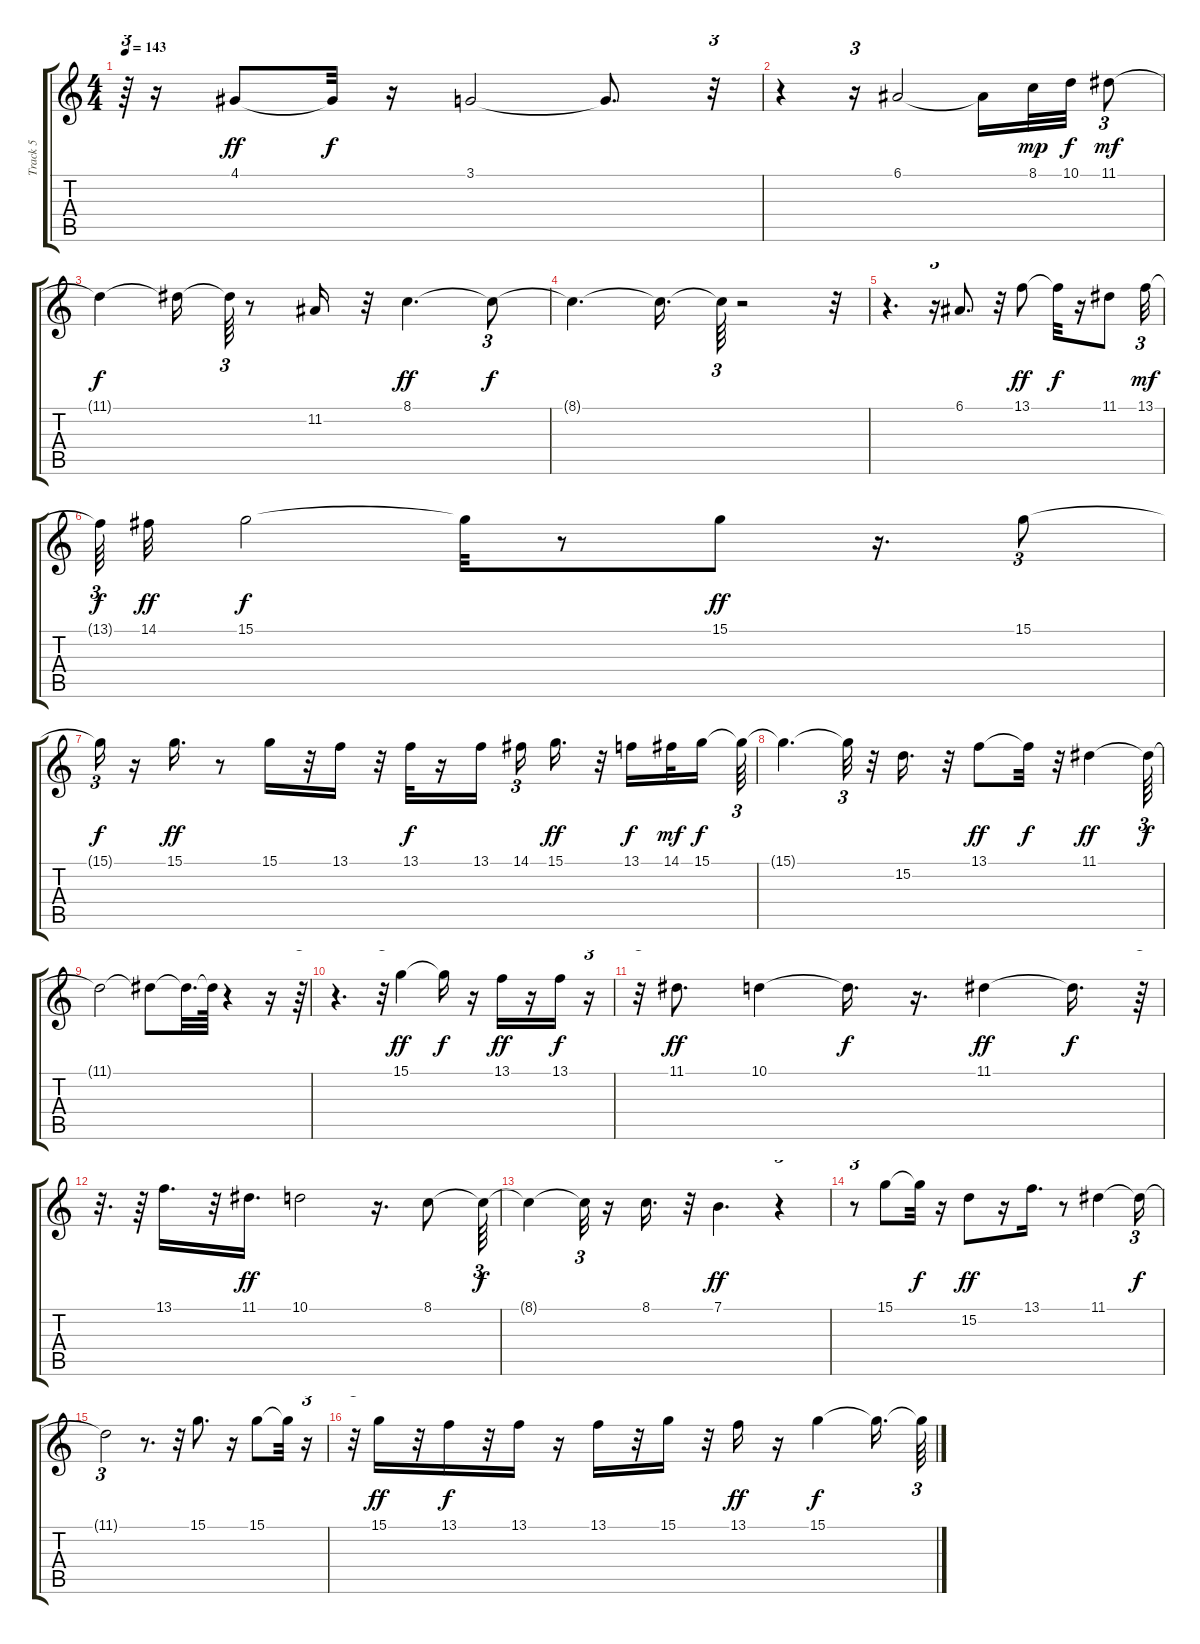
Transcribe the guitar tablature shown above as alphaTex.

\track ("Track 5" "Track 5") {instrument sopranosax}
\staff {score tabs}
\tuning (E4 B3 G3 D3 A2 E2) {hide}
\ts (4 4)
\tempo 143
\clef g2
\ks c
r.64{tu (3 2) dy f} r.16 4.1.8{dy ff} 4.1{t}.32{dy f} r.16 3.1.2 3.1{t}.8{d} r.32{tu (3 2)} |
r.4 r.16{tu (3 2)} 6.1.2 6.1{t}.16 8.1.32{dy mp} 10.1.32{dy f} 11.1.8{tu (3 2) dy mf} |
11.1{t}.4{dy f} 11.1{t}.16 11.1{t}.64{tu (3 2)} r.8 11.2.16 r.32 8.1.4{d dy ff} 8.1{t}.8{tu (3 2) dy f} |
8.1{t}.4{d} 8.1{t}.16{d} 8.1{t}.64{tu (3 2)} r.2 r.32{tu (3 2)} |
r.4{d} r.16{tu (3 2)} 6.1.8{d} r.32 13.1.8{dy ff} 13.1{t}.32{dy f} r.16 11.1.8 13.1.32{tu (3 2) dy mf} |
13.1{t}.64{tu (3 2) dy f} 14.1.32{dy ff} 15.1.2{dy f} 15.1{t}.32 r.8 15.1.8{dy ff} r.16{d} 15.1.8{tu (3 2)} |
15.1{t}.16{tu (3 2) dy f} r.16 15.1.16{d dy ff} r.8 15.1.16 r.32 13.1.16 r.32 13.1.32{dy f} r.16 13.1.16{beam splitsecondary} 14.1.16{tu (3 2)} 15.1.16{d dy ff} r.32 13.1.16{dy f} 14.1.32{dy mf} 15.1.16{dy f beam splitsecondary} 15.1{t}.64{tu (3 2)} |
15.1{t}.4{d} 15.1{t}.32{tu (3 2)} r.32 15.2.16{d} r.32 13.1.8{dy ff} 13.1{t}.32{dy f} r.32 11.1.4{dy ff} 11.1{t}.64{tu (3 2) dy f} |
11.1{t}.2 11.1{t}.8 11.1{t}.32{d} 11.1{t}.64 r.4 r.16 r.64{tu (3 2)} |
r.4{d} r.32{tu (3 2)} 15.1.4{dy ff} 15.1{t}.16{dy f} r.16 13.1.16{dy ff} r.16 13.1.16{dy f} r.16{tu (3 2)} |
r.32{tu (3 2)} 11.1.8{d dy ff} 10.1.4 10.1{t}.16{d dy f} r.16{d} 11.1.4{dy ff} 11.1{t}.16{d dy f} r.64{tu (3 2)} |
r.32{d} r.64 13.1.16{d} r.32 11.1.16{d dy ff} 10.1.2 r.16{d} 8.1.8 8.1{t}.64{tu (3 2) dy f} |
8.1{t}.4 8.1{t}.32{tu (3 2)} r.16 8.1.16{d} r.32 7.1.4{d dy ff} r.4{tu (3 2)} |
r.8{tu (3 2)} 15.1.8 15.1{t}.32{dy f} r.16 15.2.8{dy ff} r.16 13.1.16{d} r.8 11.1.4 11.1{t}.16{tu (3 2) dy f} |
11.1{t}.2{tu (3 2)} r.8{d} r.32 15.1.8{d} r.16 15.1.8 15.1{t}.32 r.16{tu (3 2)} |
r.32{tu (3 2)} 15.1.16{dy ff} r.32 13.1.16{dy f} r.32 13.1.16 r.16 13.1.16 r.32 15.1.16 r.32 13.1.16{dy ff} r.16 15.1.4{dy f} 15.1{t}.16{d} 15.1{t}.64{tu (3 2)}
